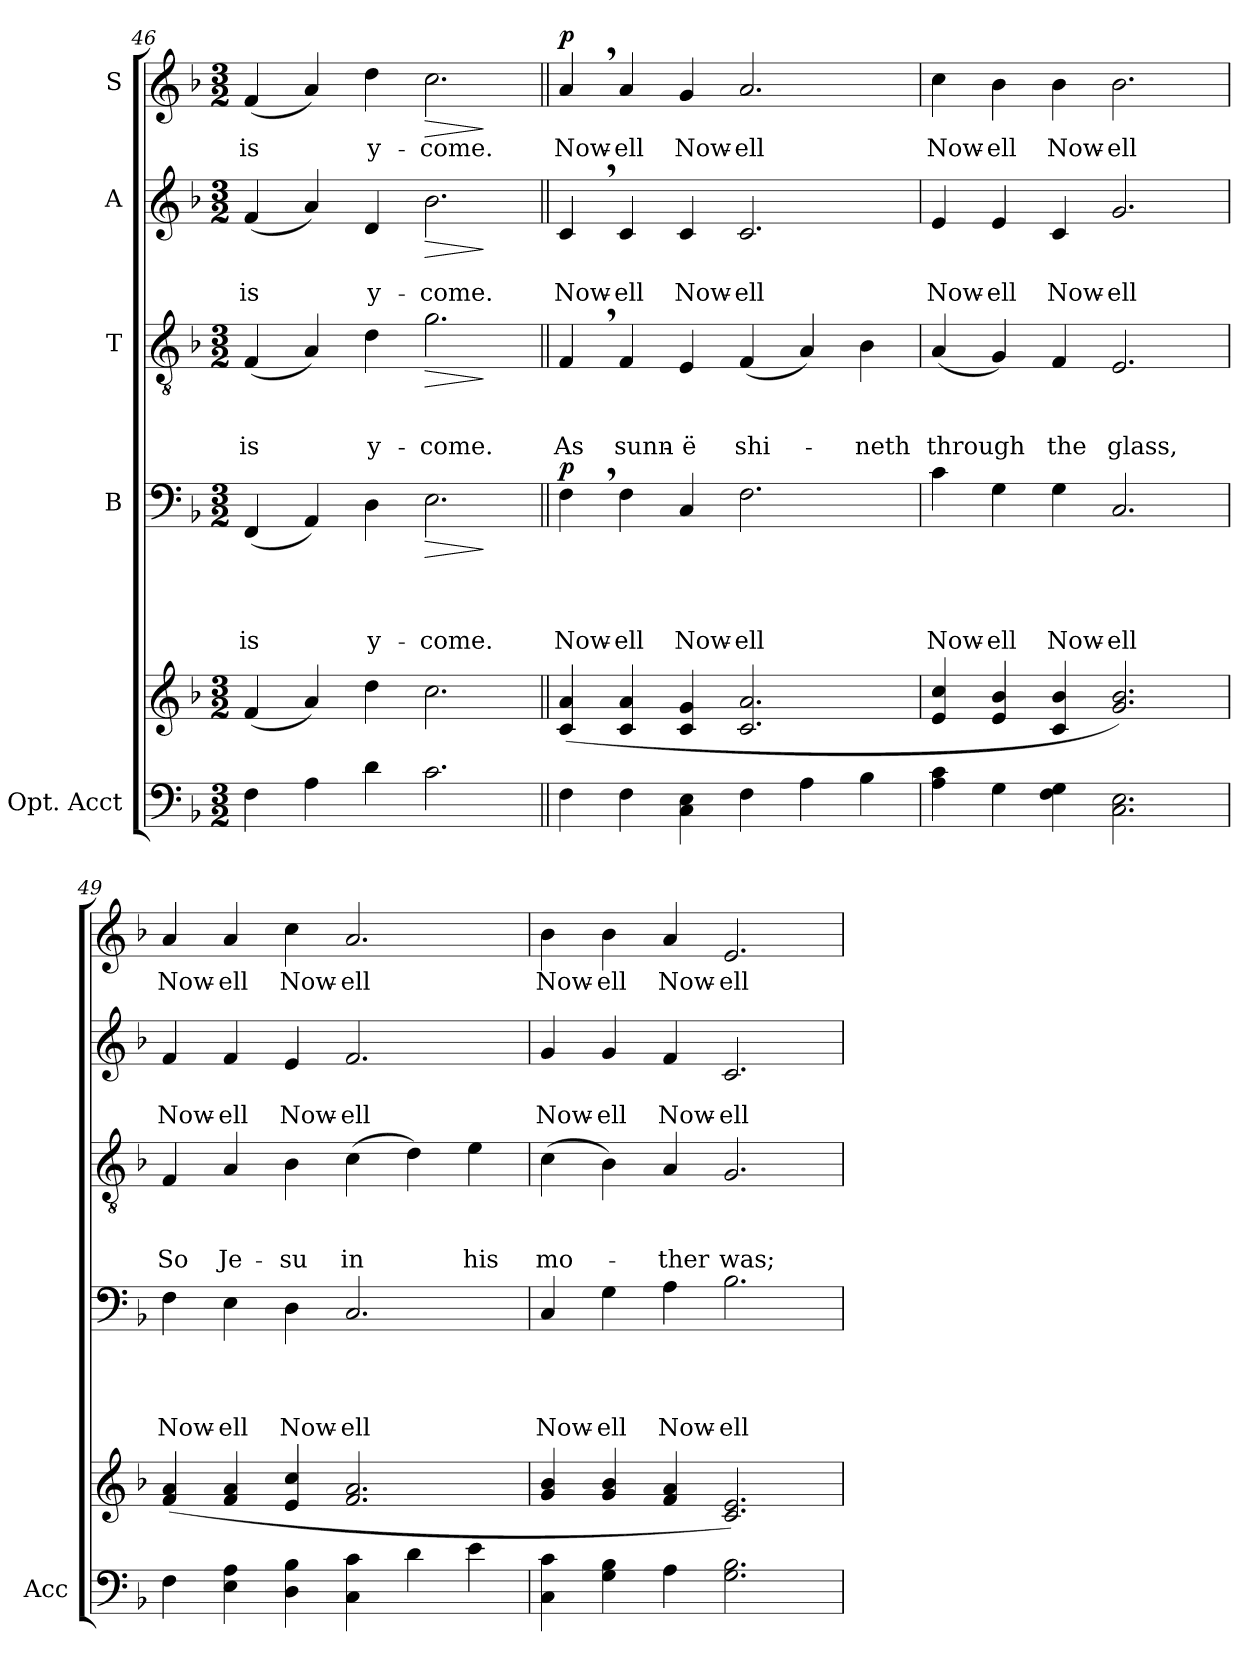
**kern	**kern	**kern	**text	**text	**text	**text	**dynam	**kern	**text	**text	**text	**dynam	**kern	**text	**text	**dynam	**kern	**text	**dynam
*part5	*part5	*part4	*part4	*part4	*part4	*part4	*part4	*part3	*part3	*part3	*part3	*part3	*part2	*part2	*part2	*part2	*part1	*part1	*part1
*staff6	*staff5	*staff4	*staff4	*staff4	*staff4	*staff4	*staff4	*staff3	*staff3	*staff3	*staff3	*staff3	*staff2	*staff2	*staff2	*staff2	*staff1	*staff1	*staff1
*I"Opt. Acct	*	*I"B	*	*	*	*	*	*I"T	*	*	*	*	*I"A	*	*	*	*I"S	*	*
*I'Acc	*	*	*	*	*	*	*	*	*	*	*	*	*	*	*	*	*	*	*
*clefF4	*clefG2	*clefF4	*	*	*	*	*	*clefGv2	*	*	*	*	*clefG2	*	*	*	*clefG2	*	*
*k[b-]	*k[b-]	*k[b-]	*	*	*	*	*	*k[b-]	*	*	*	*	*k[b-]	*	*	*	*k[b-]	*	*
*F:	*F:	*F:	*	*	*	*	*	*F:	*	*	*	*	*F:	*	*	*	*F:	*	*
*M3/2	*M3/2	*M3/2	*	*	*	*	*	*M3/2	*	*	*	*	*M3/2	*	*	*	*M3/2	*	*
=46	=46	=46	=46	=46	=46	=46	=46	=46	=46	=46	=46	=46	=46	=46	=46	=46	=46	=46	=46
!	!	!	!	!	!	!LO:LY:b	!	!	!	!	!LO:LY:b	!	!	!	!LO:LY:b	!	!	!LO:LY:b	!
4F\	(>4f/	(<4FF/	.	.	.	is	.	(<4F/	.	.	is	.	(<4f/	.	is	.	(<4f/	is	.
4A\	4a/)	4AA/)	.	.	.	.	.	4A/)	.	.	.	.	4a/)	.	.	.	4a/)	.	.
!	!	!	!	!	!	!LO:LY:b	!	!	!	!	!LO:LY:b	!	!	!	!LO:LY:b	!	!	!LO:LY:b	!
4d\	4dd\	4D\	.	.	.	y-	.	4d\	.	.	y-	.	4d/	.	y-	.	4dd\	y-	.
!	!	!	!	!	!	!LO:LY:b	!LO:HP:b	!	!	!	!LO:LY:b	!LO:HP:b	!	!	!LO:LY:b	!LO:HP:b	!	!LO:LY:b	!LO:HP:b
2.c\	2.cc\	2.E\	.	.	.	-come.	>	2.g\	.	.	-come.	>	2.b-\	.	-come.	>	2.cc\	-come.	>
.	.	.	.	.	.	.	]	.	.	.	.	]	.	.	.	]	.	.	]
=47||	=47||	=47||	=47||	=47||	=47||	=47||	=47||	=47||	=47||	=47||	=47||	=47||	=47||	=47||	=47||	=47||	=47||	=47||	=47||
!	!	!	!	!	!	!LO:LY:b	!LO:DY:a	!	!	!	!LO:LY:b	!	!	!	!LO:LY:b	!LO:DY:a	!	!LO:LY:b	!
!	!	!	!	!	!	!	!	!	!	!	!	!	!	!	!	!LO:DY:n=1:b	!	!	!LO:DY:a
4F\	(>4c/ 4a/	4F,>\	.	.	.	Now-	p	4F,>/	.	.	As	.	4c,>/	.	Now-	p f	4a,>/	Now-	p
!	!	!	!	!	!	!LO:LY:b	!	!	!	!	!LO:LY:b	!	!	!	!LO:LY:b	!	!	!LO:LY:b	!
4F\	4c/ 4a/	4F\	.	.	.	-ell	.	4F/	.	.	sunn-	.	4c/	.	-ell	.	4a/	-ell	.
!	!	!	!	!	!	!LO:LY:b	!	!	!	!	!LO:LY:b	!	!	!	!LO:LY:b	!	!	!LO:LY:b	!
4C\ 4E\	4c/ 4g/	4C/	.	.	.	Now-	.	4E/	.	.	-ë	.	4c/	.	Now-	.	4g/	Now-	.
!	!	!	!	!	!	!LO:LY:b	!	!	!	!	!LO:LY:b	!	!	!	!LO:LY:b	!	!	!LO:LY:b	!
4F\	2.c/ 2.a/	2.F\	.	.	.	-ell	.	(<4F/	.	.	shi-	.	2.c/	.	-ell	.	2.a/	-ell	.
4A\	.	.	.	.	.	.	.	4A/)	.	.	.	.	.	.	.	.	.	.	.
!	!	!	!	!	!	!	!	!	!	!	!LO:LY:b	!	!	!	!	!	!	!	!
4B-\	.	.	.	.	.	.	.	4B-\	.	.	-neth	.	.	.	.	.	.	.	.
=48	=48	=48	=48	=48	=48	=48	=48	=48	=48	=48	=48	=48	=48	=48	=48	=48	=48	=48	=48
!	!	!	!	!	!	!LO:LY:b	!	!	!	!	!LO:LY:b	!	!	!	!LO:LY:b	!	!	!LO:LY:b	!
4A\ 4c\	4e/ 4cc/	4c\	.	.	.	Now-	.	(<4A/	.	.	through	.	4e/	.	Now-	.	4cc\	Now-	.
!	!	!	!	!	!	!LO:LY:b	!	!	!	!	!	!	!	!	!LO:LY:b	!	!	!LO:LY:b	!
4G\	4e/ 4b-/	4G\	.	.	.	-ell	.	4G/)	.	.	.	.	4e/	.	-ell	.	4b-\	-ell	.
!	!	!	!	!	!	!LO:LY:b	!	!	!	!	!LO:LY:b	!	!	!	!LO:LY:b	!	!	!LO:LY:b	!
4F\ 4G\	4c/ 4b-/	4G\	.	.	.	Now-	.	4F/	.	.	the	.	4c/	.	Now-	.	4b-\	Now-	.
!	!	!	!	!	!	!LO:LY:b	!	!	!	!	!LO:LY:b	!	!	!	!LO:LY:b	!	!	!LO:LY:b	!
2.C\ 2.E\	2.g/ 2.b-/)	2.C/	.	.	.	-ell	.	2.E/	.	.	glass,	.	2.g/	.	-ell	.	2.b-\	-ell	.
!!LO:PB:g=z
=49	=49	=49	=49	=49	=49	=49	=49	=49	=49	=49	=49	=49	=49	=49	=49	=49	=49	=49	=49
!	!	!	!	!	!	!LO:LY:b	!	!	!	!	!LO:LY:b	!	!	!	!LO:LY:b	!	!	!LO:LY:b	!
4F\	(>4f/ 4a/	4F\	.	.	.	Now-	.	4F/	.	.	So	.	4f/	.	Now-	.	4a/	Now-	.
!	!	!	!	!	!	!LO:LY:b	!	!	!	!	!LO:LY:b	!	!	!	!LO:LY:b	!	!	!LO:LY:b	!
4E\ 4A\	4f/ 4a/	4E\	.	.	.	-ell	.	4A/	.	.	Je-	.	4f/	.	-ell	.	4a/	-ell	.
!	!	!	!	!	!	!LO:LY:b	!	!	!	!	!LO:LY:b	!	!	!	!LO:LY:b	!	!	!LO:LY:b	!
4D\ 4B-\	4e/ 4cc/	4D\	.	.	.	Now-	.	4B-\	.	.	-su	.	4e/	.	Now-	.	4cc\	Now-	.
!	!	!	!	!	!	!LO:LY:b	!	!	!	!	!LO:LY:b	!	!	!	!LO:LY:b	!	!	!LO:LY:b	!
4C\ 4c\	2.f/ 2.a/	2.C/	.	.	.	-ell	.	(>4c\	.	.	in	.	2.f/	.	-ell	.	2.a/	-ell	.
4d\	.	.	.	.	.	.	.	4d\)	.	.	.	.	.	.	.	.	.	.	.
!	!	!	!	!	!	!	!	!	!	!	!LO:LY:b	!	!	!	!	!	!	!	!
4e\	.	.	.	.	.	.	.	4e\	.	.	his	.	.	.	.	.	.	.	.
=50	=50	=50	=50	=50	=50	=50	=50	=50	=50	=50	=50	=50	=50	=50	=50	=50	=50	=50	=50
!	!	!	!	!	!	!LO:LY:b	!	!	!	!	!LO:LY:b	!	!	!	!LO:LY:b	!	!	!LO:LY:b	!
4C\ 4c\	4g/ 4b-/	4C/	.	.	.	Now-	.	(>4c\	.	.	mo-	.	4g/	.	Now-	.	4b-\	Now-	.
!	!	!	!	!	!	!LO:LY:b	!	!	!	!	!	!	!	!	!LO:LY:b	!	!	!LO:LY:b	!
4G\ 4B-\	4g/ 4b-/	4G\	.	.	.	-ell	.	4B-\)	.	.	.	.	4g/	.	-ell	.	4b-\	-ell	.
!	!	!	!	!	!	!LO:LY:b	!	!	!	!	!LO:LY:b	!	!	!	!LO:LY:b	!	!	!LO:LY:b	!
4A\	4f/ 4a/	4A\	.	.	.	Now-	.	4A/	.	.	-ther	.	4f/	.	Now-	.	4a/	Now-	.
!	!	!	!	!	!	!LO:LY:b	!	!	!	!	!LO:LY:b	!	!	!	!LO:LY:b	!	!	!LO:LY:b	!
2.G\ 2.B-\	2.c/ 2.e/)	2.B-\	.	.	.	-ell	.	2.G/	.	.	was;	.	2.c/	.	-ell	.	2.e/	-ell	.
=	=	=	=	=	=	=	=	=	=	=	=	=	=	=	=	=	=	=	=
*-	*-	*-	*-	*-	*-	*-	*-	*-	*-	*-	*-	*-	*-	*-	*-	*-	*-	*-	*-
